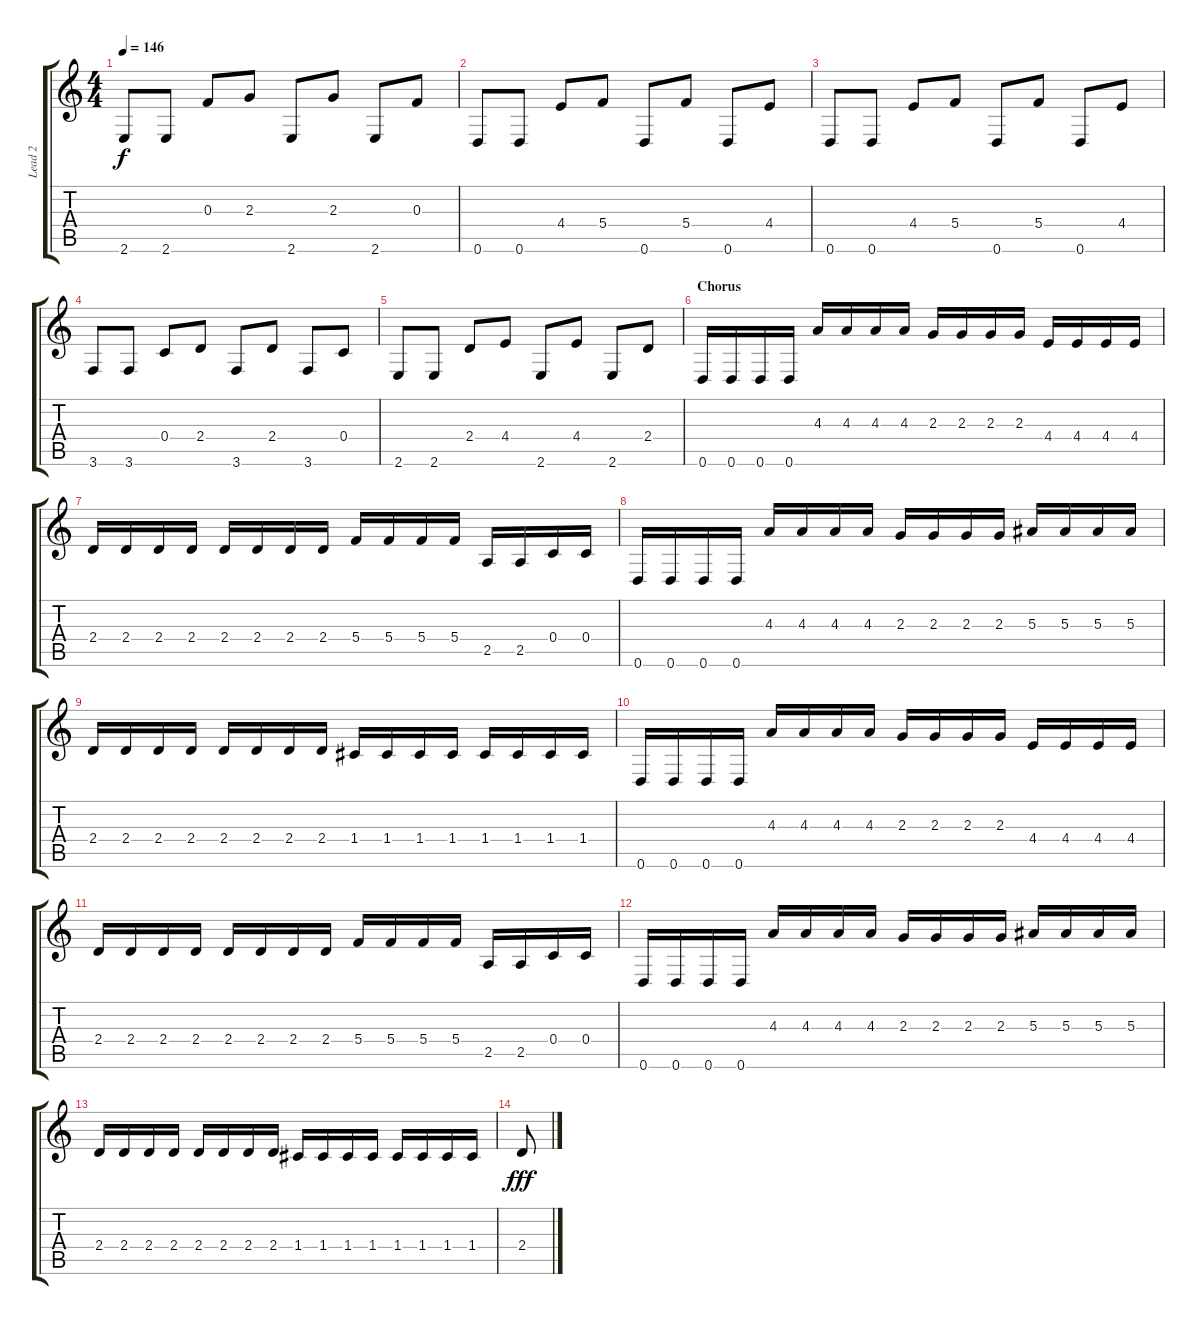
\track ("Lead 2" "Lead 2") {instrument overdrivenguitar}
\staff {score tabs}
\tuning (D4 A3 F3 C3 G2 D2) {hide}
\ts (4 4)
\tempo 146
\clef g2
\ks c
2.6.8{dy f} 2.6.8 0.3.8 2.3.8 2.6.8 2.3.8 2.6.8 0.3.8 |
0.6.8 0.6.8 4.4.8 5.4.8 0.6.8 5.4.8 0.6.8 4.4.8 |
0.6.8 0.6.8 4.4.8 5.4.8 0.6.8 5.4.8 0.6.8 4.4.8 |
3.6.8 3.6.8 0.4.8 2.4.8 3.6.8 2.4.8 3.6.8 0.4.8 |
2.6.8 2.6.8 2.4.8 4.4.8 2.6.8 4.4.8 2.6.8 2.4.8 |
\section ("" "Chorus")
0.6.16 0.6.16 0.6.16 0.6.16 4.3.16 4.3.16 4.3.16 4.3.16 2.3.16 2.3.16 2.3.16 2.3.16 4.4.16 4.4.16 4.4.16 4.4.16 |
2.4.16 2.4.16 2.4.16 2.4.16 2.4.16 2.4.16 2.4.16 2.4.16 5.4.16 5.4.16 5.4.16 5.4.16 2.5.16 2.5.16 0.4.16 0.4.16 |
0.6.16 0.6.16 0.6.16 0.6.16 4.3.16 4.3.16 4.3.16 4.3.16 2.3.16 2.3.16 2.3.16 2.3.16 5.3.16 5.3.16 5.3.16 5.3.16 |
2.4.16 2.4.16 2.4.16 2.4.16 2.4.16 2.4.16 2.4.16 2.4.16 1.4.16 1.4.16 1.4.16 1.4.16 1.4.16 1.4.16 1.4.16 1.4.16 |
0.6.16 0.6.16 0.6.16 0.6.16 4.3.16 4.3.16 4.3.16 4.3.16 2.3.16 2.3.16 2.3.16 2.3.16 4.4.16 4.4.16 4.4.16 4.4.16 |
2.4.16 2.4.16 2.4.16 2.4.16 2.4.16 2.4.16 2.4.16 2.4.16 5.4.16 5.4.16 5.4.16 5.4.16 2.5.16 2.5.16 0.4.16 0.4.16 |
0.6.16 0.6.16 0.6.16 0.6.16 4.3.16 4.3.16 4.3.16 4.3.16 2.3.16 2.3.16 2.3.16 2.3.16 5.3.16 5.3.16 5.3.16 5.3.16 |
2.4.16 2.4.16 2.4.16 2.4.16 2.4.16 2.4.16 2.4.16 2.4.16 1.4.16 1.4.16 1.4.16 1.4.16 1.4.16 1.4.16 1.4.16 1.4.16 |
2.4.8{dy fff}
